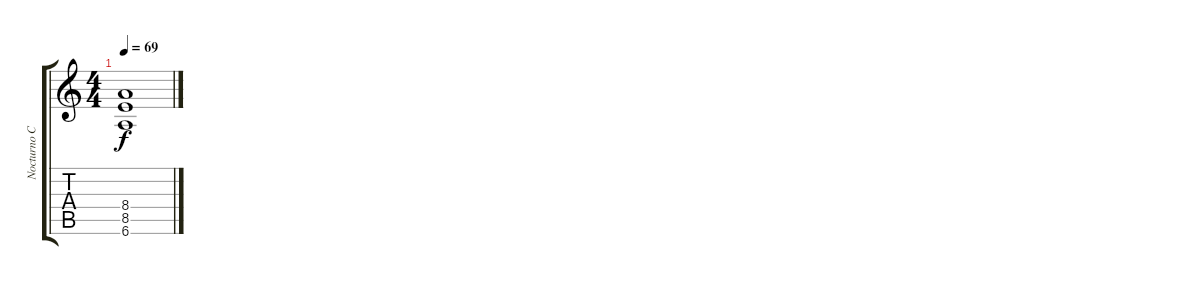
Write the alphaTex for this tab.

\track ("Nocturno Culto" "Nocturno C") {instrument distortionguitar}
\staff {score tabs}
\tuning (Eb4 Bb3 Gb3 Db3 Ab2 Eb2) {hide}
\ts (4 4)
\tempo 69
\clef g2
\ks c
(8.4 8.5 6.6).1{dy f}
